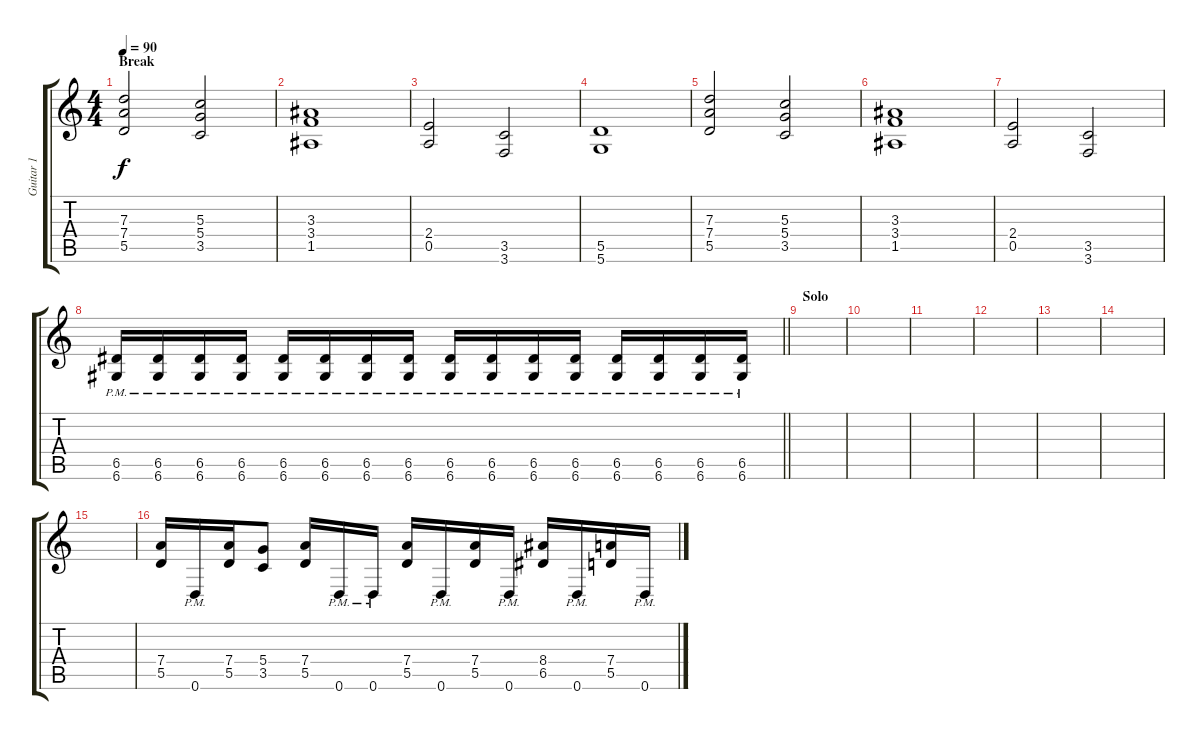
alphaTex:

\track ("Guitar 1" "Guitar 1") {instrument distortionguitar}
\staff {score tabs}
\tuning (E4 B3 G3 D3 A2 D2) {hide}
\ts (4 4)
\section ("" "Break")
\tempo 90
\clef g2
\ks c
(7.3 7.4 5.5).2{dy f} (5.3 5.4 3.5).2 |
(3.3 3.4 1.5).1 |
(2.4 0.5).2 (3.5 3.6).2 |
(5.5 5.6).1 |
(7.3 7.4 5.5).2 (5.3 5.4 3.5).2 |
(3.3 3.4 1.5).1 |
(2.4 0.5).2 (3.5 3.6).2 |
\barLineRight lightlight
(6.5{pm} 6.6{pm}).16 (6.5{pm} 6.6{pm}).16 (6.5{pm} 6.6{pm}).16 (6.5{pm} 6.6{pm}).16 (6.5{pm} 6.6{pm}).16 (6.5{pm} 6.6{pm}).16 (6.5{pm} 6.6{pm}).16 (6.5{pm} 6.6{pm}).16 (6.5{pm} 6.6{pm}).16 (6.5{pm} 6.6{pm}).16 (6.5{pm} 6.6{pm}).16 (6.5{pm} 6.6{pm}).16 (6.5{pm} 6.6{pm}).16 (6.5{pm} 6.6{pm}).16 (6.5{pm} 6.6{pm}).16 (6.5{pm} 6.6{pm}).16 |
\section ("" "Solo")
|
|
|
|
|
|
|
(7.4 5.5).16 0.6{pm}.16 (7.4 5.5).16 (5.4 3.5).8 (7.4 5.5).16 0.6{pm}.16 0.6{pm}.16 (7.4 5.5).16 0.6{pm}.16 (7.4 5.5).16 0.6{pm}.16 (8.4 6.5).16 0.6{pm}.16 (7.4 5.5).16 0.6{pm}.16
